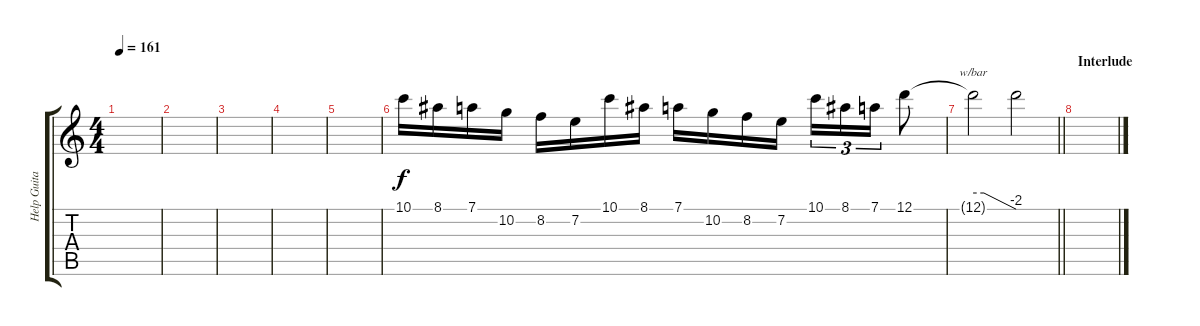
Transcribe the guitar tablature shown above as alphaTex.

\track ("Help Guitar xD" "Help Guita") {instrument distortionguitar}
\staff {score tabs}
\tuning (D4 A3 F3 C3 G2 C2) {hide}
\ts (4 4)
\tempo 161
\clef g2
\ks c
|
|
|
|
|
10.1.16{dy f} 8.1.16 7.1.16 10.2.16 8.2.16 7.2.16 10.1.16 8.1.16 7.1.16 10.2.16 8.2.16 7.2.16 10.1.16{tu (3 2)} 8.1.16{tu (3 2)} 7.1.16{tu (3 2)} 12.1.8 |
\barLineRight lightlight
12.1{t}.2{tbe (custom default 0 0 15 0 60 -8)} 12.1{t}.2 |
\section ("" "Interlude")
